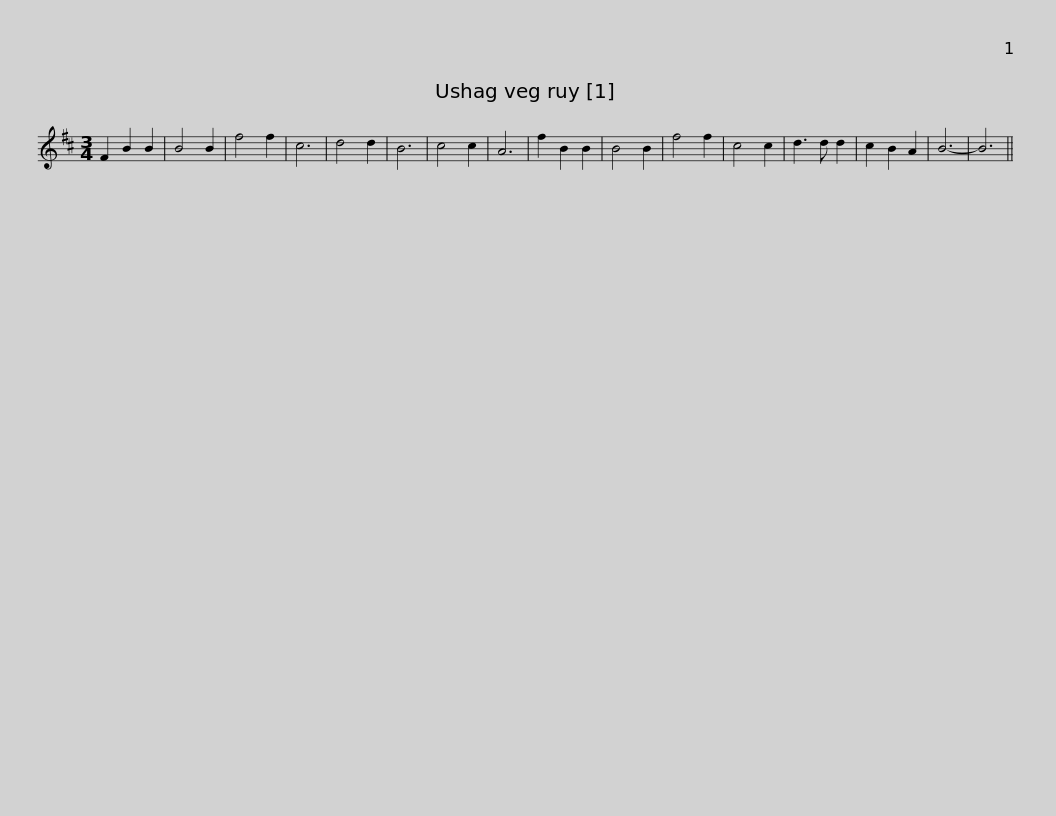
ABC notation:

X:1
L:1/8
M:3/4
I:linebreak $
K:Bmin
V:1 treble
V:1
 F2 B2 B2 | B4 B2 | f4 f2 | c6 | d4 d2 | %5
 B6 | c4 c2 | A6 | f2 B2 B2 | B4 B2 | %10
 f4 f2 | c4 c2 | d3 d d2 | c2 B2 A2 | B6- |$ %15
 B6 || %16
